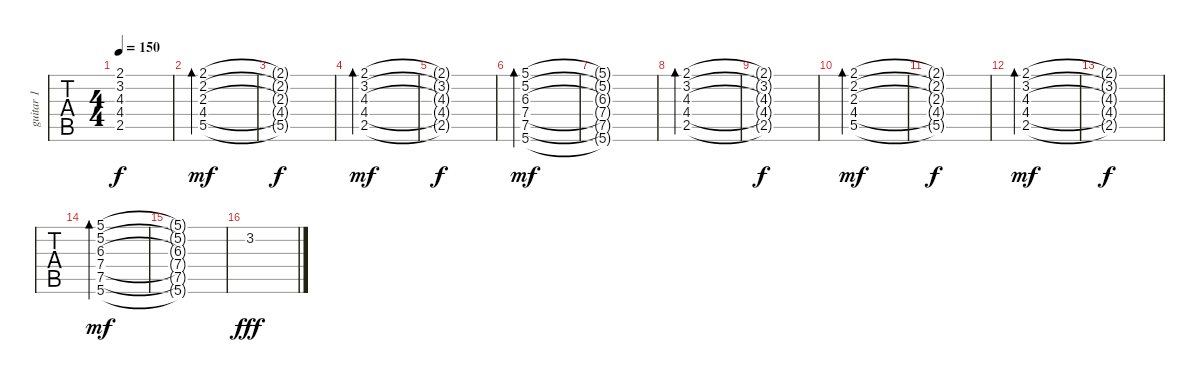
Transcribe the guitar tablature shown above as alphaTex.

\track ("guitar 1" "guitar 1") {instrument overdrivenguitar}
\staff {tabs}
\tuning (E4 B3 G3 D3 A2 E2) {hide}
\ts (4 4)
\tempo 150
\clef g2
\ks c
(2.1{t} 3.2{t} 4.3{t} 4.4{t} 2.5{t}).1{dy f} |
(2.1 2.2 2.3 4.4 5.5).1{bd 480 dy mf} |
(2.1{t} 2.2{t} 2.3{t} 4.4{t} 5.5{t}).1{dy f} |
(2.1 3.2 4.3 4.4 2.5).1{bd 480 dy mf} |
(2.1{t} 3.2{t} 4.3{t} 4.4{t} 2.5{t}).1{dy f} |
(5.1 5.2 6.3 7.4 7.5 5.6).1{bd 480 dy mf} |
(5.1{t} 5.2{t} 6.3{t} 7.4{t} 7.5{t} 5.6{t}).1 |
(2.1 3.2 4.3 4.4 2.5).1{bd 480} |
(2.1{t} 3.2{t} 4.3{t} 4.4{t} 2.5{t}).1{dy f} |
(2.1 2.2 2.3 4.4 5.5).1{bd 480 dy mf} |
(2.1{t} 2.2{t} 2.3{t} 4.4{t} 5.5{t}).1{dy f} |
(2.1 3.2 4.3 4.4 2.5).1{bd 480 dy mf} |
(2.1{t} 3.2{t} 4.3{t} 4.4{t} 2.5{t}).1{dy f} |
(5.1 5.2 6.3 7.4 7.5 5.6).1{bd 480 dy mf} |
(5.1{t} 5.2{t} 6.3{t} 7.4{t} 7.5{t} 5.6{t}).1 |
3.2.1{dy fff}
